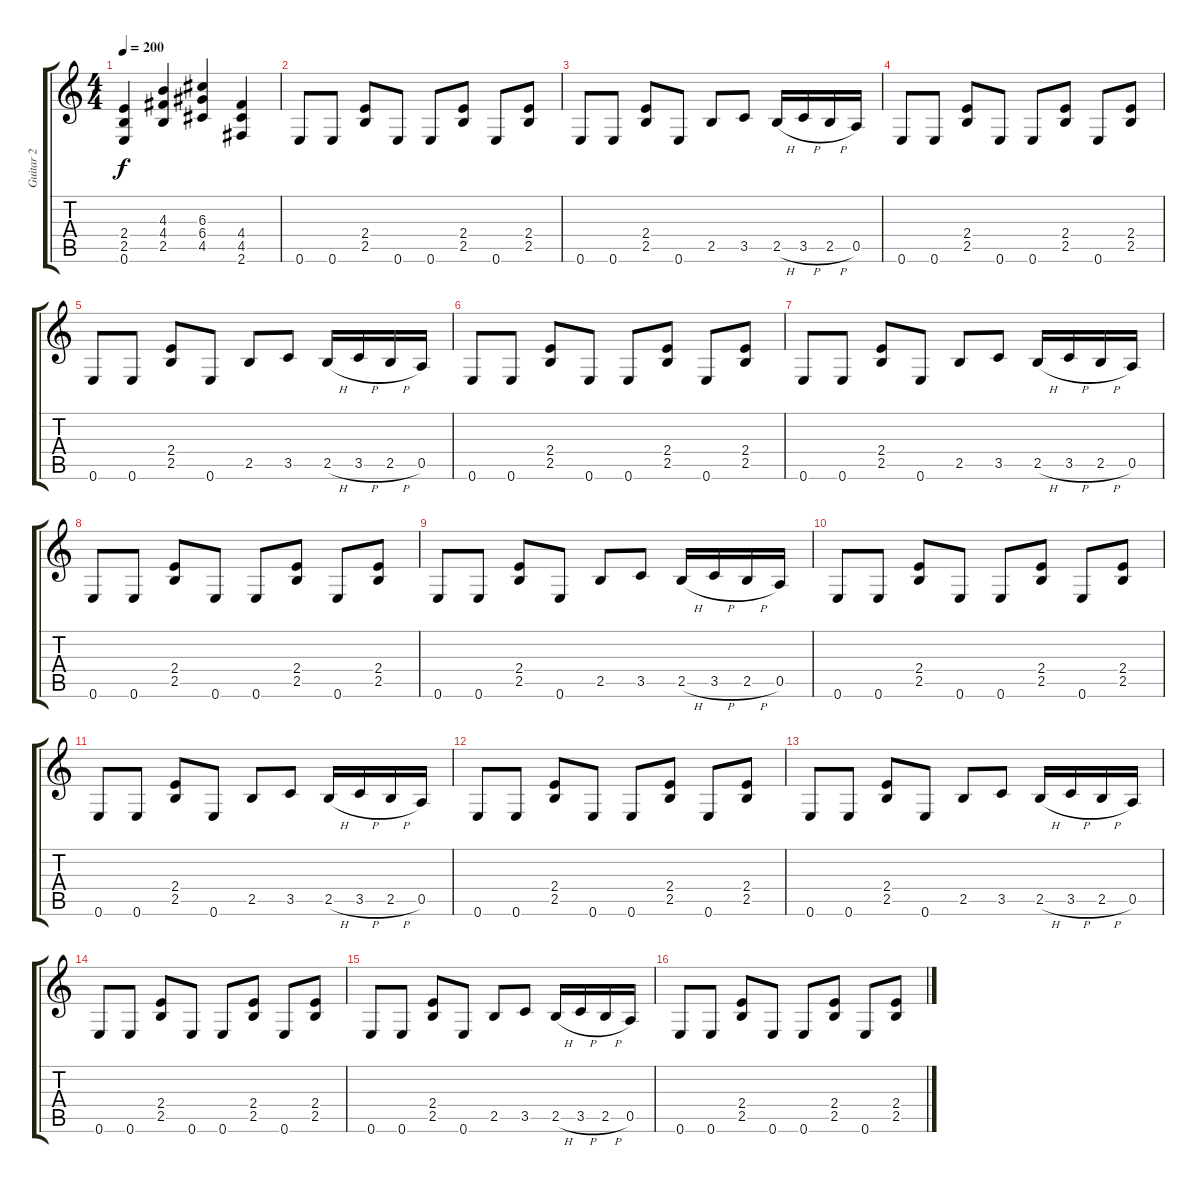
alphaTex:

\track ("Guitar 2" "Guitar 2") {instrument overdrivenguitar}
\staff {score tabs}
\tuning (E4 B3 G3 D3 A2 E2) {hide}
\ts (4 4)
\tempo 200
\clef g2
\ks c
(2.4{t} 2.5{t} 0.6{t}).4{dy f} (4.3 4.4 2.5).4 (6.3 6.4 4.5).4 (4.4 4.5 2.6).4 |
0.6.8 0.6.8 (2.4 2.5).8 0.6.8 0.6.8 (2.4 2.5).8 0.6.8 (2.4 2.5).8 |
0.6.8 0.6.8 (2.4 2.5).8 0.6.8 2.5.8 3.5.8 2.5{h}.16 3.5{h}.16 2.5{h}.16 0.5.16 |
0.6.8 0.6.8 (2.4 2.5).8 0.6.8 0.6.8 (2.4 2.5).8 0.6.8 (2.4 2.5).8 |
0.6.8 0.6.8 (2.4 2.5).8 0.6.8 2.5.8 3.5.8 2.5{h}.16 3.5{h}.16 2.5{h}.16 0.5.16 |
0.6.8 0.6.8 (2.4 2.5).8 0.6.8 0.6.8 (2.4 2.5).8 0.6.8 (2.4 2.5).8 |
0.6.8 0.6.8 (2.4 2.5).8 0.6.8 2.5.8 3.5.8 2.5{h}.16 3.5{h}.16 2.5{h}.16 0.5.16 |
0.6.8 0.6.8 (2.4 2.5).8 0.6.8 0.6.8 (2.4 2.5).8 0.6.8 (2.4 2.5).8 |
0.6.8 0.6.8 (2.4 2.5).8 0.6.8 2.5.8 3.5.8 2.5{h}.16 3.5{h}.16 2.5{h}.16 0.5.16 |
0.6.8 0.6.8 (2.4 2.5).8 0.6.8 0.6.8 (2.4 2.5).8 0.6.8 (2.4 2.5).8 |
0.6.8 0.6.8 (2.4 2.5).8 0.6.8 2.5.8 3.5.8 2.5{h}.16 3.5{h}.16 2.5{h}.16 0.5.16 |
0.6.8 0.6.8 (2.4 2.5).8 0.6.8 0.6.8 (2.4 2.5).8 0.6.8 (2.4 2.5).8 |
0.6.8 0.6.8 (2.4 2.5).8 0.6.8 2.5.8 3.5.8 2.5{h}.16 3.5{h}.16 2.5{h}.16 0.5.16 |
0.6.8 0.6.8 (2.4 2.5).8 0.6.8 0.6.8 (2.4 2.5).8 0.6.8 (2.4 2.5).8 |
0.6.8 0.6.8 (2.4 2.5).8 0.6.8 2.5.8 3.5.8 2.5{h}.16 3.5{h}.16 2.5{h}.16 0.5.16 |
0.6.8 0.6.8 (2.4 2.5).8 0.6.8 0.6.8 (2.4 2.5).8 0.6.8 (2.4 2.5).8
